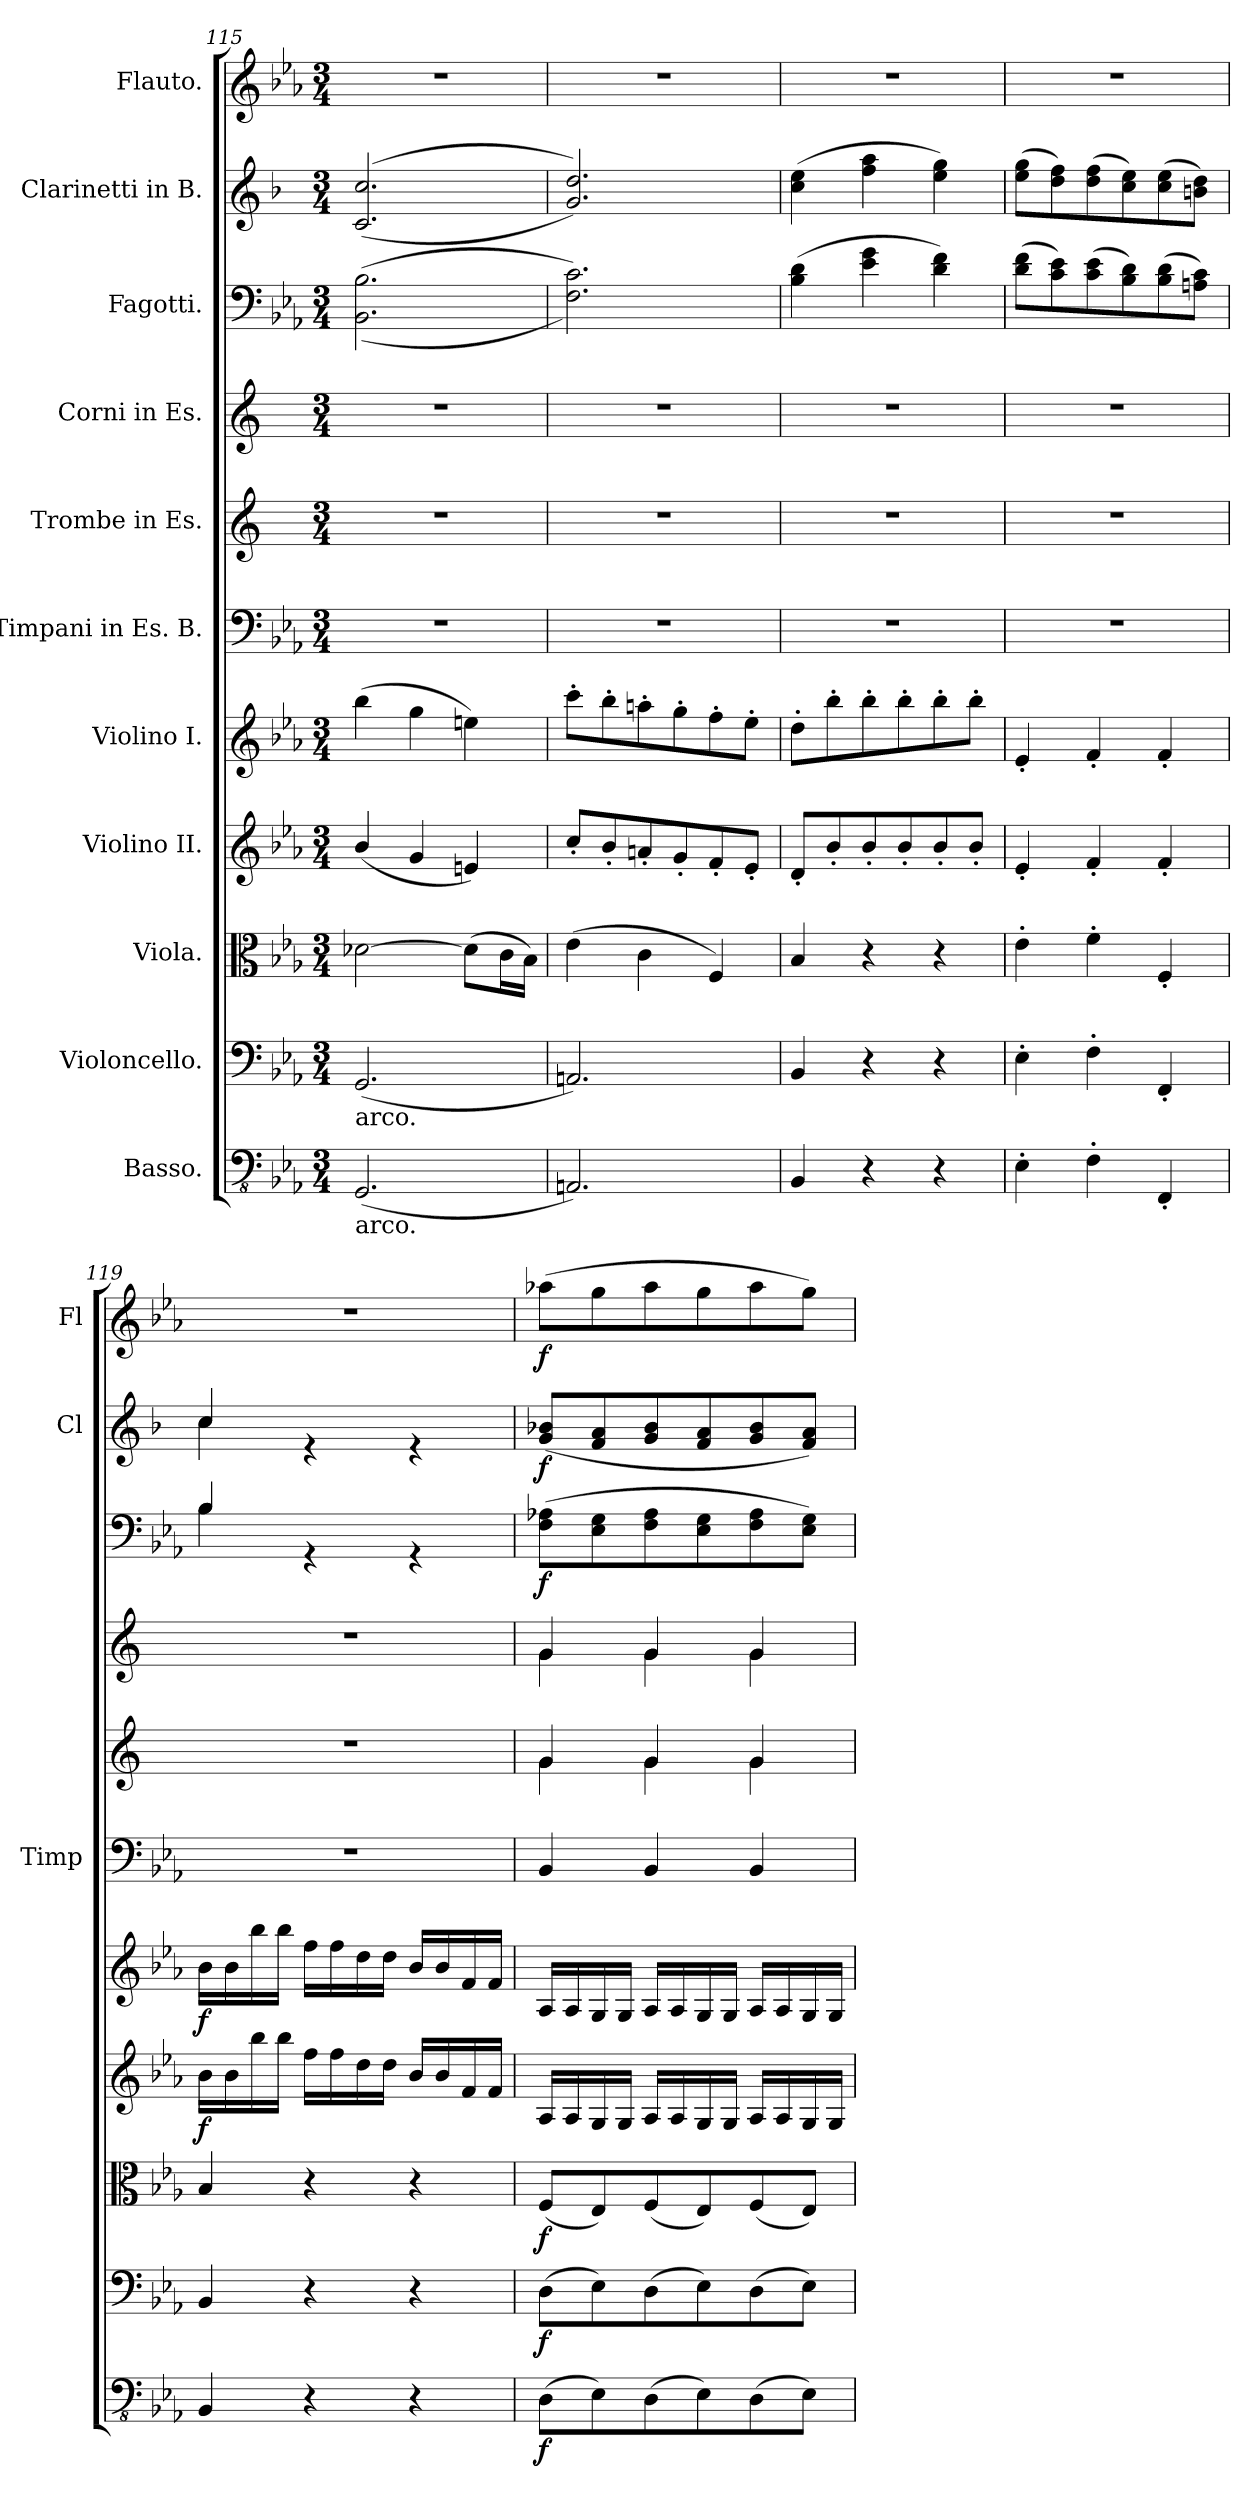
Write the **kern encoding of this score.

**kern	**dynam	**kern	**dynam	**kern	**dynam	**kern	**dynam	**kern	**dynam	**kern	**kern	**kern	**kern	**dynam	**kern	**dynam	**kern	**dynam
*part11	*part11	*part10	*part10	*part9	*part9	*part8	*part8	*part7	*part7	*part6	*part5	*part4	*part3	*part3	*part2	*part2	*part1	*part1
*staff11	*staff11	*staff10	*staff10	*staff9	*staff9	*staff8	*staff8	*staff7	*staff7	*staff6	*staff5	*staff4	*staff3	*staff3	*staff2	*staff2	*staff1	*staff1
*I"Basso.	*	*I"Violoncello.	*	*I"Viola.	*	*I"Violino II.	*	*I"Violino I.	*	*I"Timpani in Es. B.	*I"Trombe in Es.	*I"Corni in Es.	*I"Fagotti.	*	*I"Clarinetti in B.	*	*I"Flauto.	*
*	*	*	*	*	*	*	*	*	*	*I'Timp	*	*	*	*	*I'Cl	*	*I'Fl	*
*clefFv4	*	*clefF4	*	*clefC3	*	*clefG2	*	*clefG2	*	*clefF4	*clefG2	*clefG2	*clefF4	*	*clefG2	*	*clefG2	*
*	*	*	*	*	*	*	*	*	*	*	*ITrd-2c-3	*ITrd5c9	*	*	*ITrd1c2	*	*	*
*k[b-e-a-]	*	*k[b-e-a-]	*	*k[b-e-a-]	*	*k[b-e-a-]	*	*k[b-e-a-]	*	*k[b-e-a-]	*k[b-e-a-]	*k[b-e-a-]	*k[b-e-a-]	*	*k[b-e-a-]	*	*k[b-e-a-]	*
*M3/4	*	*M3/4	*	*M3/4	*	*M3/4	*	*M3/4	*	*M3/4	*M3/4	*M3/4	*M3/4	*	*M3/4	*	*M3/4	*
=115	=115	=115	=115	=115	=115	=115	=115	=115	=115	=115	=115	=115	=115	=115	=115	=115	=115	=115
!	!	!LO:TX:b:t=arco.	!	!	!	!	!	!	!	!	!	!	!	!	!	!	!	!
!LO:TX:b:t=arco.	!	!	!	!	!	!	!	!	!	!	!	!	!	!	!	!	!	!
(<2.GGG/	.	(<2.GG/	.	[2d-X\	.	(<4b-/	.	(>4bb-\	.	2.r	2.r	2.r	(<(>2.BB-\ 2.B-\	.	(>(<2.B-/ 2.b-/	.	2.r	.
.	.	.	.	.	.	4g/	.	4gg\	.	.	.	.	.	.	.	.	.	.
.	.	.	.	(>8d-\L]	.	4en/)	.	4een\)	.	.	.	.	.	.	.	.	.	.
.	.	.	.	16c\L	.	.	.	.	.	.	.	.	.	.	.	.	.	.
.	.	.	.	16B-\JJ)	.	.	.	.	.	.	.	.	.	.	.	.	.	.
=116	=116	=116	=116	=116	=116	=116	=116	=116	=116	=116	=116	=116	=116	=116	=116	=116	=116	=116
2.AAAn/)	.	2.AAn/)	.	(>4e-\	.	8cc'/L	.	8ccc'\L	.	2.r	2.r	2.r	2.F\ 2.c\))	.	2.f/ 2.cc/))	.	2.r	.
.	.	.	.	.	.	8b-'/	.	8bb-'\	.	.	.	.	.	.	.	.	.	.
.	.	.	.	4c\	.	8an'/	.	8aan'\	.	.	.	.	.	.	.	.	.	.
.	.	.	.	.	.	8g'/	.	8gg'\	.	.	.	.	.	.	.	.	.	.
.	.	.	.	4F/)	.	8f'/	.	8ff'\	.	.	.	.	.	.	.	.	.	.
.	.	.	.	.	.	8e-'/J	.	8ee-'\J	.	.	.	.	.	.	.	.	.	.
=117	=117	=117	=117	=117	=117	=117	=117	=117	=117	=117	=117	=117	=117	=117	=117	=117	=117	=117
4BBB-/	.	4BB-/	.	4B-/	.	8d'/L	.	8dd'\L	.	2.r	2.r	2.r	(>4B-\ 4d\	.	(>4b-\ 4dd\	.	2.r	.
.	.	.	.	.	.	8b-'/	.	8bb-'\	.	.	.	.	.	.	.	.	.	.
4r	.	4r	.	4r	.	8b-'/	.	8bb-'\	.	.	.	.	4e-\ 4g\	.	4ee-\ 4gg\	.	.	.
.	.	.	.	.	.	8b-'/	.	8bb-'\	.	.	.	.	.	.	.	.	.	.
4r	.	4r	.	4r	.	8b-'/	.	8bb-'\	.	.	.	.	4d\ 4f\)	.	4dd\ 4ff\)	.	.	.
.	.	.	.	.	.	8b-'/J	.	8bb-'\J	.	.	.	.	.	.	.	.	.	.
!!LO:PB:g=z
=118	=118	=118	=118	=118	=118	=118	=118	=118	=118	=118	=118	=118	=118	=118	=118	=118	=118	=118
4EE-'\	.	4E-'\	.	4e-'\	.	4e-'/	.	4e-'/	.	2.r	2.r	2.r	(>8d\ 8f\L	.	(>8dd\ 8ff\L	.	2.r	.
.	.	.	.	.	.	.	.	.	.	.	.	.	8c\ 8e-\)	.	8cc\ 8ee-\)	.	.	.
4FF'\	.	4F'\	.	4f'\	.	4f'/	.	4f'/	.	.	.	.	(>8c\ 8e-\	.	(>8cc\ 8ee-\	.	.	.
.	.	.	.	.	.	.	.	.	.	.	.	.	8B-\ 8d\)	.	8b-\ 8dd\)	.	.	.
4FFF'/	.	4FF'/	.	4F'/	.	4f'/	.	4f'/	.	.	.	.	(>8B-\ 8d\	.	(>8b-\ 8dd\	.	.	.
.	.	.	.	.	.	.	.	.	.	.	.	.	8An\ 8c\J)	.	8an\ 8cc\J)	.	.	.
=119	=119	=119	=119	=119	=119	=119	=119	=119	=119	=119	=119	=119	=119	=119	=119	=119	=119	=119
*	*	*	*	*	*	*	*	*	*	*	*	*	*^	*	*^	*	*	*
!	!	!	!	!	!	!	!LO:DY:b	!	!LO:DY:b	!	!	!	!	!	!	!	!	!	!	!
4BBB-/	.	4BB-/	.	4B-/	.	16b-\LL	f	16b-\LL	f	2.r	2.r	2.r	4B-/	4B-\	.	4b-/	4b-\	.	2.r	.
.	.	.	.	.	.	16b-\	.	16b-\	.	.	.	.	.	.	.	.	.	.	.	.
.	.	.	.	.	.	16bb-\	.	16bb-\	.	.	.	.	.	.	.	.	.	.	.	.
.	.	.	.	.	.	16bb-\JJ	.	16bb-\JJ	.	.	.	.	.	.	.	.	.	.	.	.
4r	.	4r	.	4r	.	16ff\LL	.	16ff\LL	.	.	.	.	4rGG	2ryy	.	4re	2ryy	.	.	.
.	.	.	.	.	.	16ff\	.	16ff\	.	.	.	.	.	.	.	.	.	.	.	.
.	.	.	.	.	.	16dd\	.	16dd\	.	.	.	.	.	.	.	.	.	.	.	.
.	.	.	.	.	.	16dd\JJ	.	16dd\JJ	.	.	.	.	.	.	.	.	.	.	.	.
4r	.	4r	.	4r	.	16b-/LL	.	16b-/LL	.	.	.	.	4rGG	.	.	4re	.	.	.	.
.	.	.	.	.	.	16b-/	.	16b-/	.	.	.	.	.	.	.	.	.	.	.	.
.	.	.	.	.	.	16f/	.	16f/	.	.	.	.	.	.	.	.	.	.	.	.
.	.	.	.	.	.	16f/JJ	.	16f/JJ	.	.	.	.	.	.	.	.	.	.	.	.
*	*	*	*	*	*	*	*	*	*	*	*	*	*v	*v	*	*	*	*	*	*
*	*	*	*	*	*	*	*	*	*	*	*	*	*	*	*v	*v	*	*	*
=120	=120	=120	=120	=120	=120	=120	=120	=120	=120	=120	=120	=120	=120	=120	=120	=120	=120	=120
*	*	*	*	*	*	*	*	*	*	*	*^	*^	*	*	*	*	*	*
!	!LO:DY:b	!	!LO:DY:b	!	!LO:DY:b	!	!	!	!	!	!	!	!	!	!	!LO:DY:b	!	!LO:DY:b	!	!LO:DY:b
(>8DD\L	f	(>8D\L	f	(<8F/L	f	16A-/LL	.	16A-/LL	.	4BB-/	4b-/	4b-\	4B-/	4B-\	(>8F\ 8A-X\L	f	(<8f/ 8a-X/L	f	(>8aa-X\L	f
.	.	.	.	.	.	16A-/	.	16A-/	.	.	.	.	.	.	.	.	.	.	.	.
8EE-\)	.	8E-\)	.	8E-/)	.	16G/	.	16G/	.	.	.	.	.	.	8E-\ 8G\	.	8e-/ 8g/	.	8gg\	.
.	.	.	.	.	.	16G/JJ	.	16G/JJ	.	.	.	.	.	.	.	.	.	.	.	.
(>8DD\	.	(>8D\	.	(<8F/	.	16A-/LL	.	16A-/LL	.	4BB-/	4b-/	4b-\	4B-/	4B-\	8F\ 8A-\	.	8f/ 8a-/	.	8aa-\	.
.	.	.	.	.	.	16A-/	.	16A-/	.	.	.	.	.	.	.	.	.	.	.	.
8EE-\)	.	8E-\)	.	8E-/)	.	16G/	.	16G/	.	.	.	.	.	.	8E-\ 8G\	.	8e-/ 8g/	.	8gg\	.
.	.	.	.	.	.	16G/JJ	.	16G/JJ	.	.	.	.	.	.	.	.	.	.	.	.
(>8DD\	.	(>8D\	.	(<8F/	.	16A-/LL	.	16A-/LL	.	4BB-/	4b-/	4b-\	4B-/	4B-\	8F\ 8A-\	.	8f/ 8a-/	.	8aa-\	.
.	.	.	.	.	.	16A-/	.	16A-/	.	.	.	.	.	.	.	.	.	.	.	.
8EE-\J)	.	8E-\J)	.	8E-/J)	.	16G/	.	16G/	.	.	.	.	.	.	8E-\ 8G\J)	.	8e-/ 8g/J)	.	8gg\J)	.
.	.	.	.	.	.	16G/JJ	.	16G/JJ	.	.	.	.	.	.	.	.	.	.	.	.
*	*	*	*	*	*	*	*	*	*	*	*v	*v	*	*	*	*	*	*	*	*
*	*	*	*	*	*	*	*	*	*	*	*	*v	*v	*	*	*	*	*	*
=	=	=	=	=	=	=	=	=	=	=	=	=	=	=	=	=	=	=
*-	*-	*-	*-	*-	*-	*-	*-	*-	*-	*-	*-	*-	*-	*-	*-	*-	*-	*-
